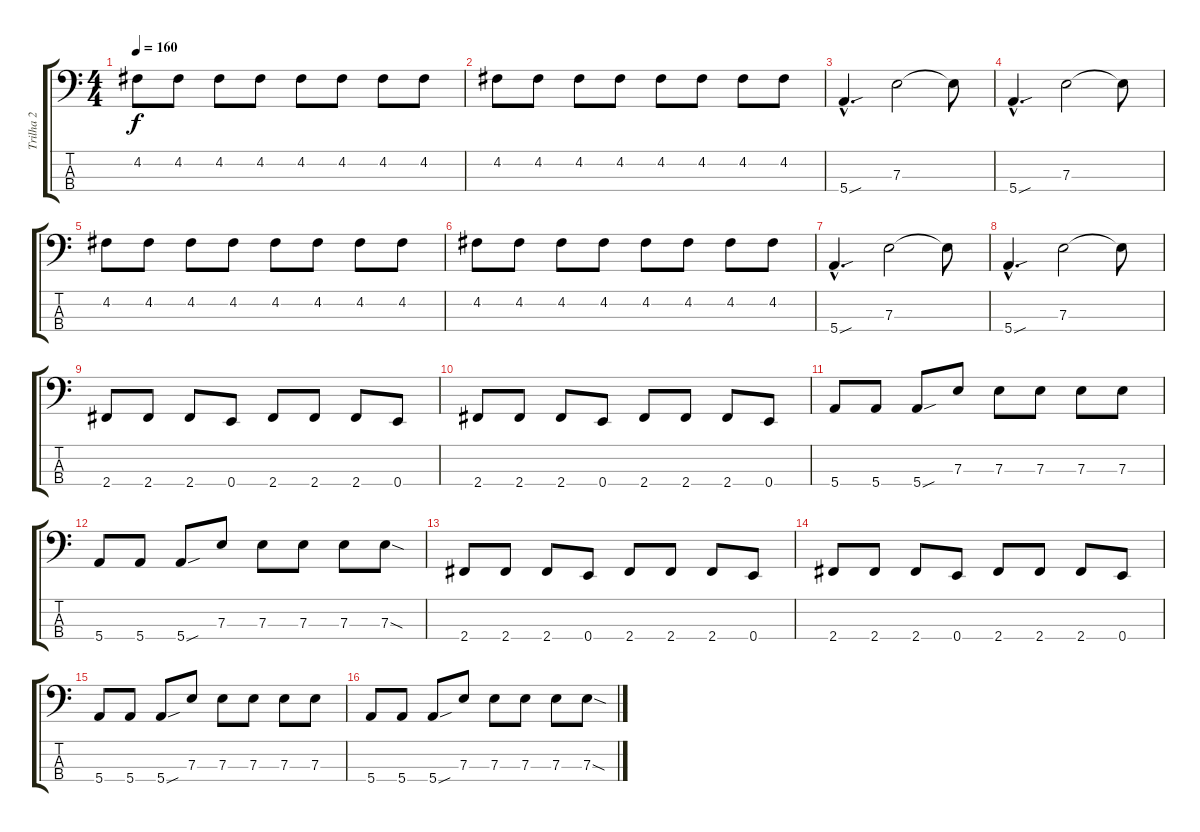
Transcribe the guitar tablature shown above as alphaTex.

\track ("Trilha 2" "Trilha 2") {instrument electricbasspick}
\staff {score tabs}
\tuning (G2 D2 A1 E1) {hide}
\ts (4 4)
\tempo 160
\clef f4
\ks c
4.2.8{dy f} 4.2.8 4.2.8 4.2.8 4.2.8 4.2.8 4.2.8 4.2.8 |
4.2.8 4.2.8 4.2.8 4.2.8 4.2.8 4.2.8 4.2.8 4.2.8 |
5.4{sou hac}.4{d} 7.3.2 7.3{t}.8 |
5.4{sou hac}.4{d} 7.3.2 7.3{t}.8 |
4.2.8 4.2.8 4.2.8 4.2.8 4.2.8 4.2.8 4.2.8 4.2.8 |
4.2.8 4.2.8 4.2.8 4.2.8 4.2.8 4.2.8 4.2.8 4.2.8 |
5.4{sou hac}.4{d} 7.3.2 7.3{t}.8 |
5.4{sou hac}.4{d} 7.3.2 7.3{t}.8 |
2.4.8 2.4.8 2.4.8 0.4.8 2.4.8 2.4.8 2.4.8 0.4.8 |
2.4.8 2.4.8 2.4.8 0.4.8 2.4.8 2.4.8 2.4.8 0.4.8 |
5.4.8 5.4.8 5.4{sou}.8 7.3.8 7.3.8 7.3.8 7.3.8 7.3.8 |
5.4.8 5.4.8 5.4{sou}.8 7.3.8 7.3.8 7.3.8 7.3.8 7.3{sod}.8 |
2.4.8 2.4.8 2.4.8 0.4.8 2.4.8 2.4.8 2.4.8 0.4.8 |
2.4.8 2.4.8 2.4.8 0.4.8 2.4.8 2.4.8 2.4.8 0.4.8 |
5.4.8 5.4.8 5.4{sou}.8 7.3.8 7.3.8 7.3.8 7.3.8 7.3.8 |
5.4.8 5.4.8 5.4{sou}.8 7.3.8 7.3.8 7.3.8 7.3.8 7.3{sod}.8
